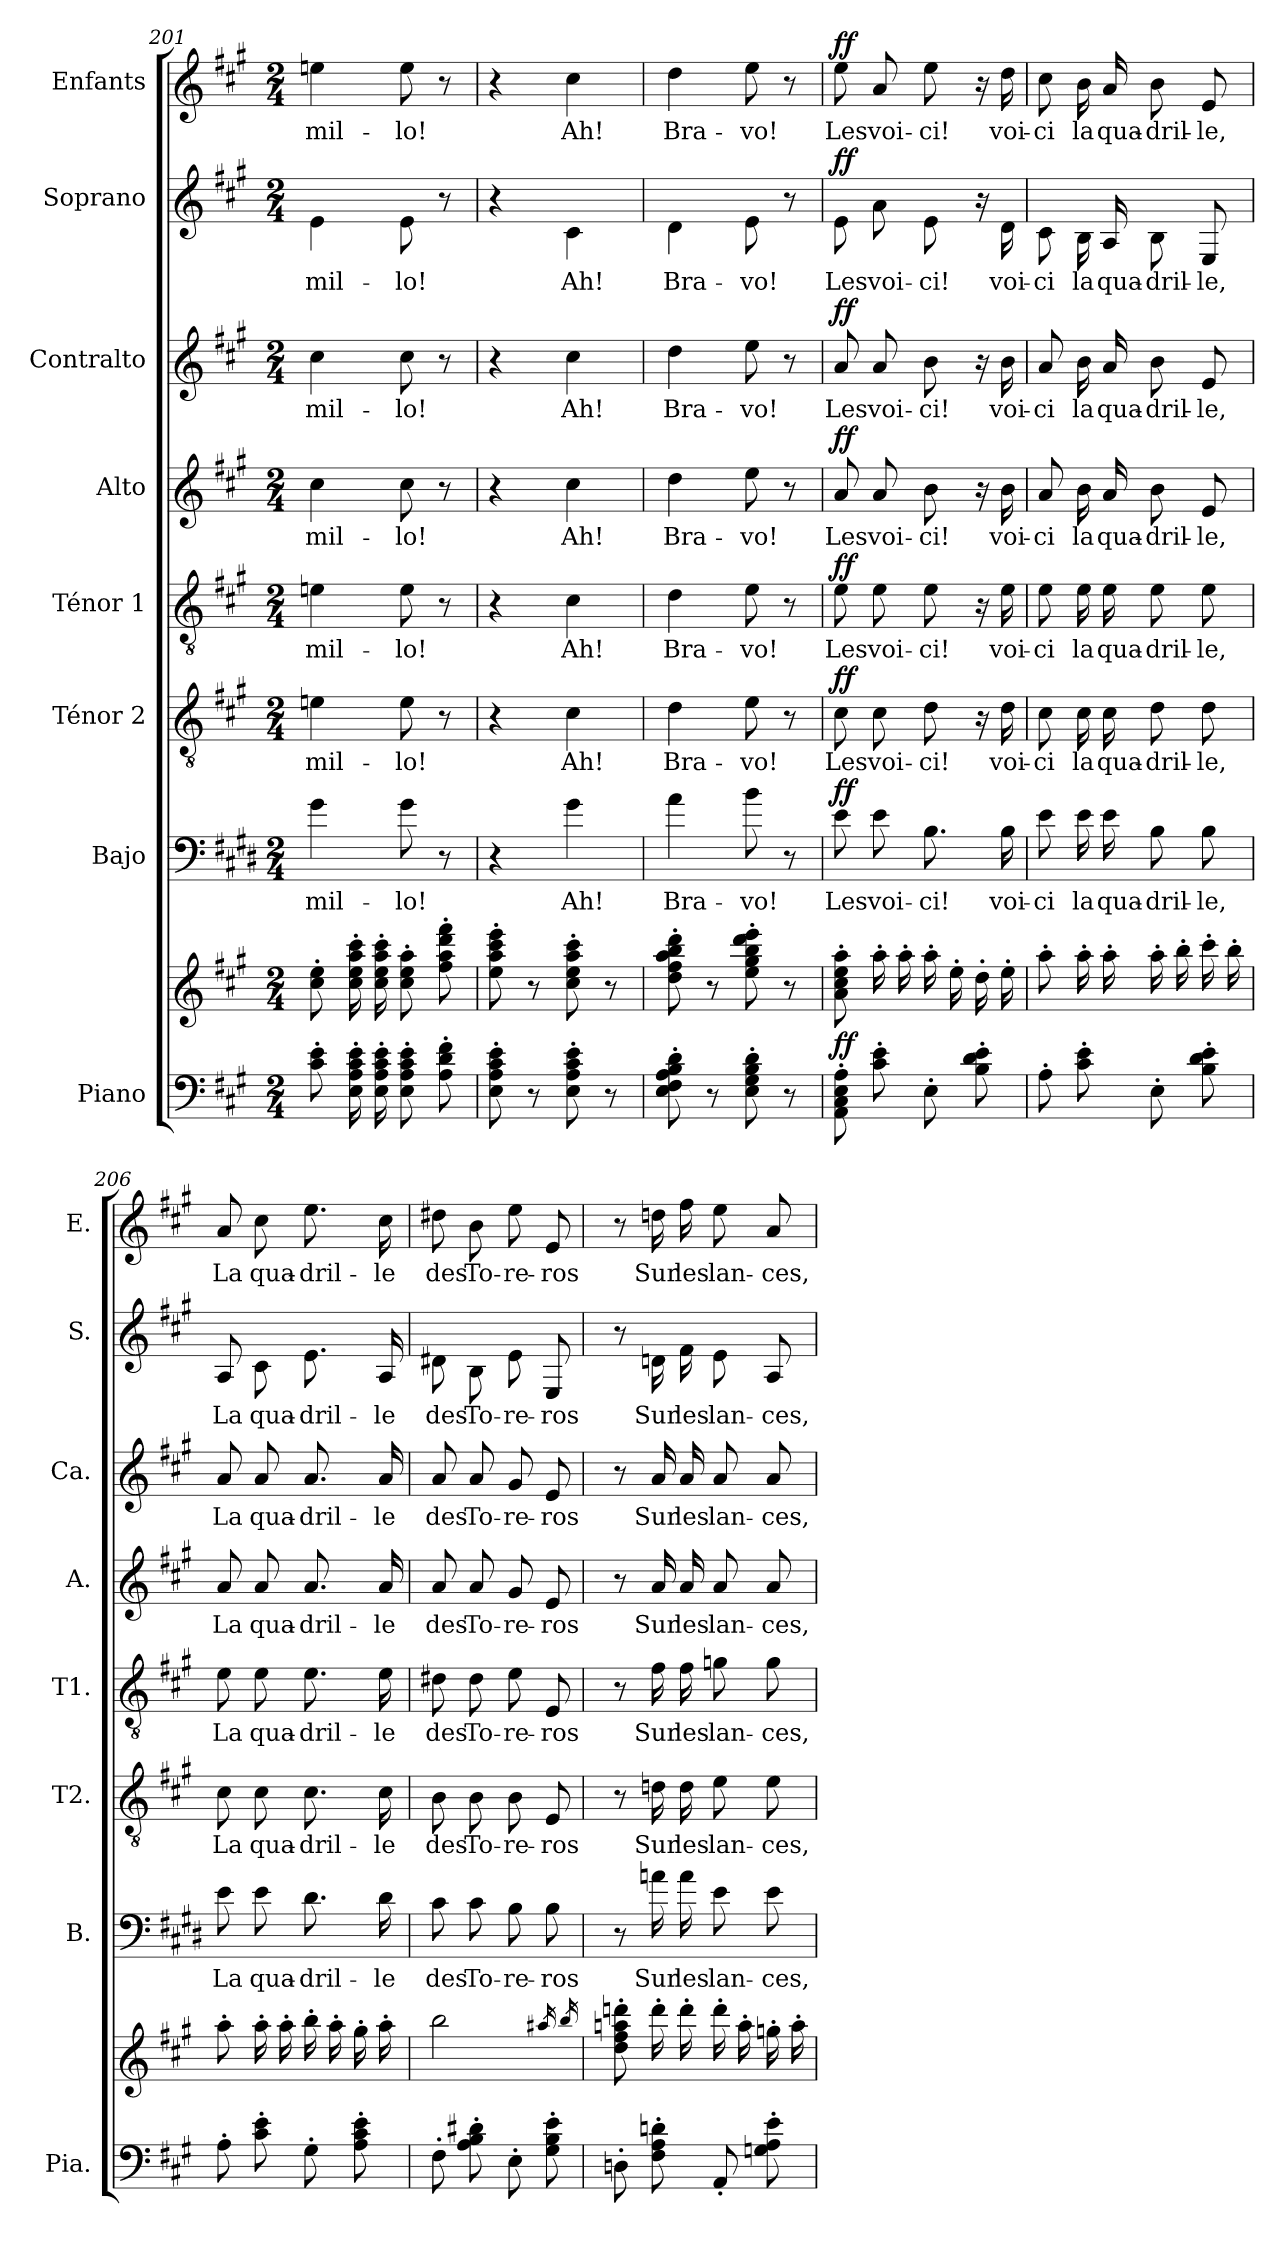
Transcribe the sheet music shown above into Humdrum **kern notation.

**kern	**kern	**dynam	**kern	**text	**dynam	**kern	**text	**dynam	**kern	**text	**dynam	**kern	**text	**dynam	**kern	**text	**dynam	**kern	**text	**dynam	**kern	**text	**dynam
*part8	*part8	*part8	*part7	*part7	*part7	*part6	*part6	*part6	*part5	*part5	*part5	*part4	*part4	*part4	*part3	*part3	*part3	*part2	*part2	*part2	*part1	*part1	*part1
*staff9	*staff8	*staff8/9	*staff7	*staff7	*staff7	*staff6	*staff6	*staff6	*staff5	*staff5	*staff5	*staff4	*staff4	*staff4	*staff3	*staff3	*staff3	*staff2	*staff2	*staff2	*staff1	*staff1	*staff1
*I"Piano	*	*	*I"Bajo	*	*	*I"Ténor 2	*	*	*I"Ténor 1	*	*	*I"Alto	*	*	*I"Contralto	*	*	*I"Soprano	*	*	*I"Enfants	*	*
*I'Pia.	*	*	*I'B.	*	*	*I'T2.	*	*	*I'T1.	*	*	*I'A.	*	*	*I'Ca.	*	*	*I'S.	*	*	*I'E.	*	*
*clefF4	*clefG2	*	*clefF4	*	*	*clefGv2	*	*	*clefGv2	*	*	*clefG2	*	*	*clefG2	*	*	*clefG2	*	*	*clefG2	*	*
*	*	*	*ITrd4c7	*	*	*	*	*	*	*	*	*	*	*	*	*	*	*ITrd-7c-12	*	*	*	*	*
*k[f#c#g#]	*k[f#c#g#]	*	*k[f#c#g#]	*	*	*k[f#c#g#]	*	*	*k[f#c#g#]	*	*	*k[f#c#g#]	*	*	*k[f#c#g#]	*	*	*k[f#c#g#]	*	*	*k[f#c#g#]	*	*
*M2/4	*M2/4	*	*M2/4	*	*	*M2/4	*	*	*M2/4	*	*	*M2/4	*	*	*M2/4	*	*	*M2/4	*	*	*M2/4	*	*
=201	=201	=201	=201	=201	=201	=201	=201	=201	=201	=201	=201	=201	=201	=201	=201	=201	=201	=201	=201	=201	=201	=201	=201
8c#\' 8e\'	8cc#\' 8ee\'	.	4c#\	-mil-	.	4en\	-mil-	.	4en\	-mil-	.	4cc#\	-mil-	.	4cc#\	-mil-	.	4ee\	-mil-	.	4een\	-mil-	.
16E\' 16A\' 16c#\' 16e\'	16cc#\' 16ee\' 16aa\' 16ccc#\'	.	.	.	.	.	.	.	.	.	.	.	.	.	.	.	.	.	.	.	.	.	.
16E\' 16A\' 16c#\' 16e\'	16cc#\' 16ee\' 16aa\' 16ccc#\'	.	.	.	.	.	.	.	.	.	.	.	.	.	.	.	.	.	.	.	.	.	.
8E\' 8A\' 8c#\' 8e\'	8cc#\' 8ee\' 8aa\'	.	8c#\	-lo!	.	8e\	-lo!	.	8e\	-lo!	.	8cc#\	-lo!	.	8cc#\	-lo!	.	8ee\	-lo!	.	8ee\	-lo!	.
8A\' 8d\' 8f#\'	8ff#\' 8aa\' 8ddd\' 8fff#\'	.	8r	.	.	8r	.	.	8r	.	.	8r	.	.	8r	.	.	8r	.	.	8r	.	.
!!LO:PB:g=z
=202	=202	=202	=202	=202	=202	=202	=202	=202	=202	=202	=202	=202	=202	=202	=202	=202	=202	=202	=202	=202	=202	=202	=202
8E\' 8A\' 8c#\' 8e\'	8ee\' 8aa\' 8ccc#\' 8eee\'	.	4r	.	.	4r	.	.	4r	.	.	4r	.	.	4r	.	.	4r	.	.	4r	.	.
8r	8r	.	.	.	.	.	.	.	.	.	.	.	.	.	.	.	.	.	.	.	.	.	.
8E\' 8A\' 8c#\' 8e\'	8cc#\' 8ee\' 8aa\' 8ccc#\'	.	4c#\	Ah!	.	4c#\	Ah!	.	4c#\	Ah!	.	4cc#\	Ah!	.	4cc#\	Ah!	.	4cc#\	Ah!	.	4cc#\	Ah!	.
8r	8r	.	.	.	.	.	.	.	.	.	.	.	.	.	.	.	.	.	.	.	.	.	.
=203	=203	=203	=203	=203	=203	=203	=203	=203	=203	=203	=203	=203	=203	=203	=203	=203	=203	=203	=203	=203	=203	=203	=203
8E\' 8F#\' 8A\' 8B\' 8d\'	8dd\' 8ff#\' 8aa\' 8bb\' 8ddd\'	.	4d\	Bra-	.	4d\	Bra-	.	4d\	Bra-	.	4dd\	Bra-	.	4dd\	Bra-	.	4dd\	Bra-	.	4dd\	Bra-	.
8r	8r	.	.	.	.	.	.	.	.	.	.	.	.	.	.	.	.	.	.	.	.	.	.
8E\' 8G#\' 8B\' 8d\'	8ee\' 8gg#\' 8bb\' 8ddd\' 8eee\'	.	8e\	-vo!	.	8e\	-vo!	.	8e\	-vo!	.	8ee\	-vo!	.	8ee\	-vo!	.	8ee\	-vo!	.	8ee\	-vo!	.
8r	8r	.	8r	.	.	8r	.	.	8r	.	.	8r	.	.	8r	.	.	8r	.	.	8r	.	.
=204	=204	=204	=204	=204	=204	=204	=204	=204	=204	=204	=204	=204	=204	=204	=204	=204	=204	=204	=204	=204	=204	=204	=204
!	!	!LO:DY:b	!	!	!LO:DY:a	!	!	!LO:DY:a	!	!	!LO:DY:a	!	!	!LO:DY:a	!	!	!LO:DY:a	!	!	!LO:DY:a	!	!	!LO:DY:a
8AA\' 8C#\' 8E\' 8A\'	8a\' 8cc#\' 8ee\' 8aa\'	ff	8A\	Les	ff	8c#\	Les	ff	8e\	Les	ff	8a/	Les	ff	8a/	Les	ff	8ee\	Les	ff	8ee\	Les	ff
8c#\' 8e\'	16aa'\	.	8A\	voi-	.	8c#\	voi-	.	8e\	voi-	.	8a/	voi-	.	8a/	voi-	.	8aa\	voi-	.	8a/	voi-	.
.	16aa'\	.	.	.	.	.	.	.	.	.	.	.	.	.	.	.	.	.	.	.	.	.	.
8E'\	16aa'\	.	8.E\	-ci!	.	8d\	-ci!	.	8e\	-ci!	.	8b\	-ci!	.	8b\	-ci!	.	8ee\	-ci!	.	8ee\	-ci!	.
.	16ee'\	.	.	.	.	.	.	.	.	.	.	.	.	.	.	.	.	.	.	.	.	.	.
8B\' 8d\' 8e\'	16dd'\	.	.	.	.	16r	.	.	16r	.	.	16r	.	.	16r	.	.	16r	.	.	16r	.	.
.	16ee'\	.	16E\	voi-	.	16d\	voi-	.	16e\	voi-	.	16b\	voi-	.	16b\	voi-	.	16dd\	voi-	.	16dd\	voi-	.
=205	=205	=205	=205	=205	=205	=205	=205	=205	=205	=205	=205	=205	=205	=205	=205	=205	=205	=205	=205	=205	=205	=205	=205
8A'\	8aa'\	.	8A\	-ci	.	8c#\	-ci	.	8e\	-ci	.	8a/	-ci	.	8a/	-ci	.	8cc#\	-ci	.	8cc#\	-ci	.
8c#\' 8e\'	16aa'\	.	16A\	la	.	16c#\	la	.	16e\	la	.	16b\	la	.	16b\	la	.	16b\	la	.	16b\	la	.
.	16aa'\	.	16A\	qua-	.	16c#\	qua-	.	16e\	qua-	.	16a/	qua-	.	16a/	qua-	.	16a/	qua-	.	16a/	qua-	.
8E'\	16aa'\	.	8E\	-dril-	.	8d\	-dril-	.	8e\	-dril-	.	8b\	-dril-	.	8b\	-dril-	.	8b\	-dril-	.	8b\	-dril-	.
.	16bb'\	.	.	.	.	.	.	.	.	.	.	.	.	.	.	.	.	.	.	.	.	.	.
8B\' 8d\' 8e\'	16ccc#'\	.	8E\	-le,	.	8d\	-le,	.	8e\	-le,	.	8e/	-le,	.	8e/	-le,	.	8e/	-le,	.	8e/	-le,	.
.	16bb'\	.	.	.	.	.	.	.	.	.	.	.	.	.	.	.	.	.	.	.	.	.	.
=206	=206	=206	=206	=206	=206	=206	=206	=206	=206	=206	=206	=206	=206	=206	=206	=206	=206	=206	=206	=206	=206	=206	=206
8A'\	8aa'\	.	8A\	La	.	8c#\	La	.	8e\	La	.	8a/	La	.	8a/	La	.	8a/	La	.	8a/	La	.
8c#\' 8e\'	16aa'\	.	8A\	qua-	.	8c#\	qua-	.	8e\	qua-	.	8a/	qua-	.	8a/	qua-	.	8cc#\	qua-	.	8cc#\	qua-	.
.	16aa'\	.	.	.	.	.	.	.	.	.	.	.	.	.	.	.	.	.	.	.	.	.	.
8G#'\	16bb'\	.	8.G#\	-dril-	.	8.c#\	-dril-	.	8.e\	-dril-	.	8.a/	-dril-	.	8.a/	-dril-	.	8.ee\	-dril-	.	8.ee\	-dril-	.
.	16aa'\	.	.	.	.	.	.	.	.	.	.	.	.	.	.	.	.	.	.	.	.	.	.
8A\' 8c#\' 8e\'	16gg#'\	.	.	.	.	.	.	.	.	.	.	.	.	.	.	.	.	.	.	.	.	.	.
.	16aa'\	.	16G#\	-le	.	16c#\	-le	.	16e\	-le	.	16a/	-le	.	16a/	-le	.	16a/	-le	.	16cc#\	-le	.
!!LO:PB:g=z
=207	=207	=207	=207	=207	=207	=207	=207	=207	=207	=207	=207	=207	=207	=207	=207	=207	=207	=207	=207	=207	=207	=207	=207
8F#'\	2bb\	.	8F#\	des	.	8B\	des	.	8d#X\	des	.	8a/	des	.	8a/	des	.	8dd#X\	des	.	8dd#X\	des	.
8A\' 8B\' 8d#X\'	.	.	8F#\	To-	.	8B\	To-	.	8d#\	To-	.	8a/	To-	.	8a/	To-	.	8b\	To-	.	8b\	To-	.
8E'\	.	.	8E\	-re-	.	8B\	-re-	.	8e\	-re-	.	8g#/	-re-	.	8g#/	-re-	.	8ee\	-re-	.	8ee\	-re-	.
8G#\' 8B\' 8e\'	.	.	8E\	-ros	.	8E/	-ros	.	8E/	-ros	.	8e/	-ros	.	8e/	-ros	.	8e/	-ros	.	8e/	-ros	.
.	16qaa#X/	.	.	.	.	.	.	.	.	.	.	.	.	.	.	.	.	.	.	.	.	.	.
.	16qbb/	.	.	.	.	.	.	.	.	.	.	.	.	.	.	.	.	.	.	.	.	.	.
=208	=208	=208	=208	=208	=208	=208	=208	=208	=208	=208	=208	=208	=208	=208	=208	=208	=208	=208	=208	=208	=208	=208	=208
8Dn'\	8dd\' 8ff#\' 8aan\' 8dddn\'	.	8r	.	.	8r	.	.	8r	.	.	8r	.	.	8r	.	.	8r	.	.	8r	.	.
8F#\' 8A\' 8dn\'	16ddd'\	.	16dn\	Sur	.	16dn\	Sur	.	16f#\	Sur	.	16a/	Sur	.	16a/	Sur	.	16ddn\	Sur	.	16ddn\	Sur	.
.	16ddd'\	.	16d\	les	.	16d\	les	.	16f#\	les	.	16a/	les	.	16a/	les	.	16ff#\	les	.	16ff#\	les	.
8AA'/	16ddd'\	.	8A\	lan-	.	8e\	lan-	.	8gn\	lan-	.	8a/	lan-	.	8a/	lan-	.	8ee\	lan-	.	8ee\	lan-	.
.	16aa'\	.	.	.	.	.	.	.	.	.	.	.	.	.	.	.	.	.	.	.	.	.	.
8Gn\' 8A\' 8e\'	16ggn'\	.	8A\	-ces,	.	8e\	-ces,	.	8g\	-ces,	.	8a/	-ces,	.	8a/	-ces,	.	8a/	-ces,	.	8a/	-ces,	.
.	16aa'\	.	.	.	.	.	.	.	.	.	.	.	.	.	.	.	.	.	.	.	.	.	.
=	=	=	=	=	=	=	=	=	=	=	=	=	=	=	=	=	=	=	=	=	=	=	=
*-	*-	*-	*-	*-	*-	*-	*-	*-	*-	*-	*-	*-	*-	*-	*-	*-	*-	*-	*-	*-	*-	*-	*-
